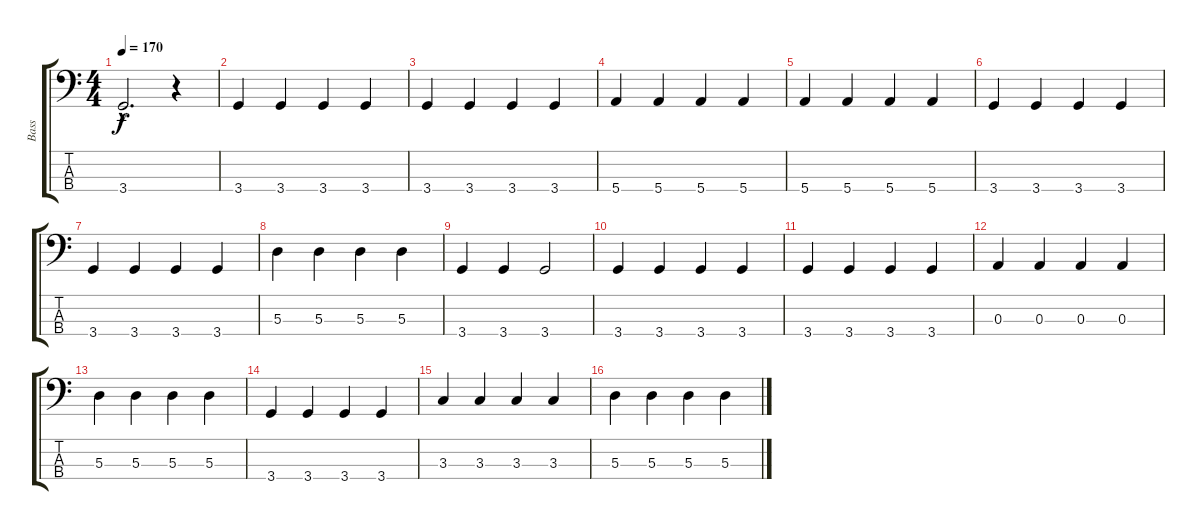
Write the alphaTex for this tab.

\track ("Bass" "Bass") {instrument slapbass2}
\staff {score tabs}
\tuning (G2 D2 A1 E1) {hide}
\ts (4 4)
\tempo 170
\clef f4
\ks c
3.4{hac}.2{d dy f} r.4 |
3.4.4 3.4.4 3.4.4 3.4.4 |
3.4.4 3.4.4 3.4.4 3.4.4 |
5.4.4 5.4.4 5.4.4 5.4.4 |
5.4.4 5.4.4 5.4.4 5.4.4 |
3.4.4 3.4.4 3.4.4 3.4.4 |
3.4.4 3.4.4 3.4.4 3.4.4 |
5.3.4 5.3.4 5.3.4 5.3.4 |
3.4.4 3.4.4 3.4.2 |
3.4.4 3.4.4 3.4.4 3.4.4 |
3.4.4 3.4.4 3.4.4 3.4.4 |
0.3.4 0.3.4 0.3.4 0.3.4 |
5.3.4 5.3.4 5.3.4 5.3.4 |
3.4.4 3.4.4 3.4.4 3.4.4 |
3.3.4 3.3.4 3.3.4 3.3.4 |
5.3.4 5.3.4 5.3.4 5.3.4
